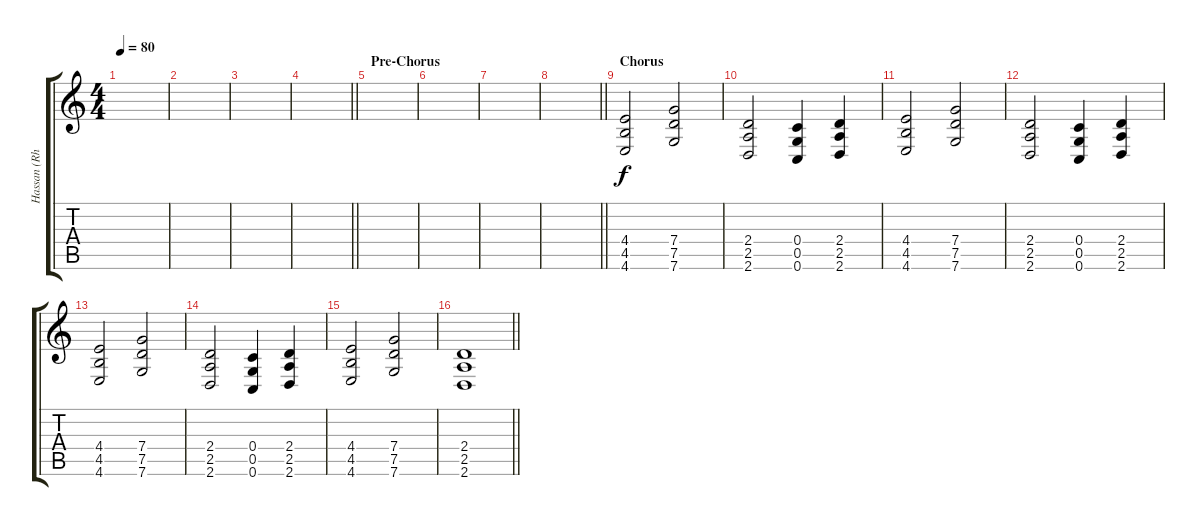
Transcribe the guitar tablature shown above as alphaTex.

\track ("Hassan (Rhythm Guitar)" "Hassan (Rh") {instrument acousticguitarsteel}
\staff {score tabs}
\tuning (D4 A3 F3 C3 G2 C2) {hide}
\ts (4 4)
\tempo 80
\clef g2
\ks c
|
|
|
\barLineRight lightlight
|
\section ("" "Pre-Chorus")
|
|
|
\barLineRight lightlight
|
\section ("" "Chorus")
(4.4 4.5 4.6).2{volume 9} (7.4 7.5 7.6).2 |
(2.4 2.5 2.6).2 (0.4 0.5 0.6).4 (2.4 2.5 2.6).4 |
(4.4 4.5 4.6).2 (7.4 7.5 7.6).2 |
(2.4 2.5 2.6).2 (0.4 0.5 0.6).4 (2.4 2.5 2.6).4 |
(4.4 4.5 4.6).2 (7.4 7.5 7.6).2 |
(2.4 2.5 2.6).2 (0.4 0.5 0.6).4 (2.4 2.5 2.6).4 |
(4.4 4.5 4.6).2 (7.4 7.5 7.6).2 |
\barLineRight lightlight
(2.4 2.5 2.6).1{volume 0}
